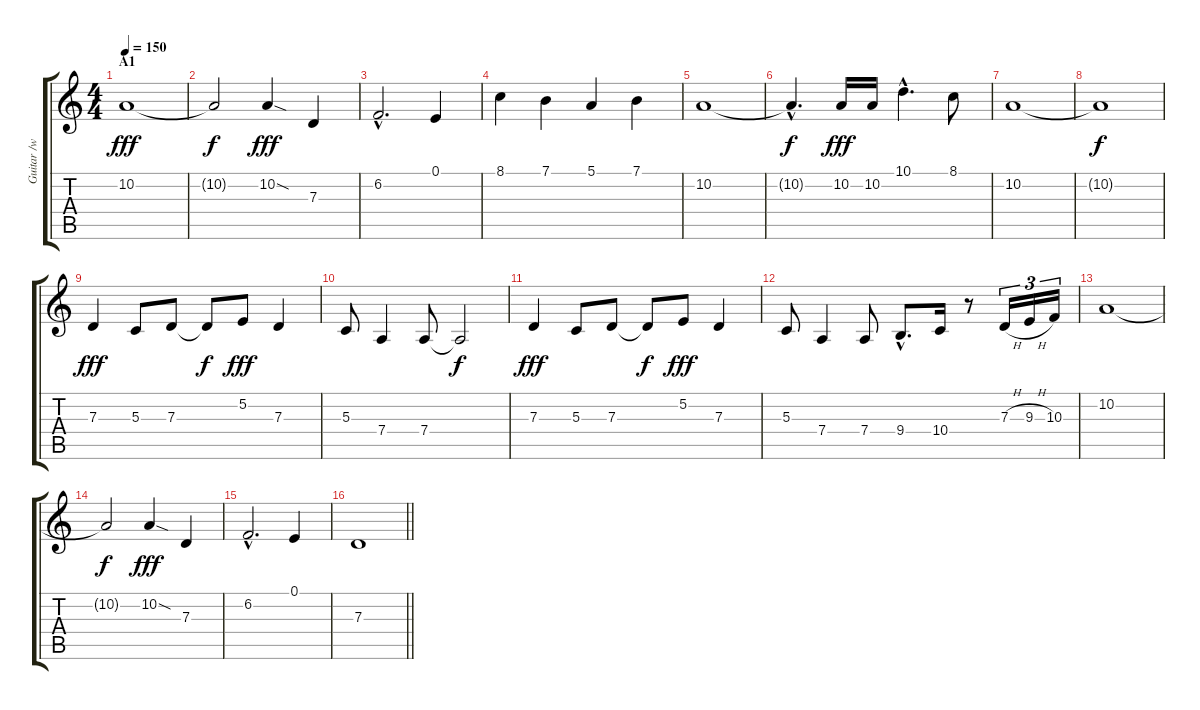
\track ("Guitar /w Synth-Distortion" "Guitar /w ") {instrument lead2sawtooth}
\staff {score tabs}
\tuning (E4 B3 G3 D3 A2 E2) {hide}
\ts (4 4)
\section ("" "A1")
\tempo 150
\clef g2
\ks c
10.2.1{dy fff} |
10.2{t}.2{dy f} 10.2{sod}.4{dy fff} 7.3.4 |
6.2{hac}.2{d} 0.1.4 |
8.1.4 7.1.4 5.1.4 7.1.4 |
10.2.1 |
10.2{hac t}.4{d dy f} 10.2.16{dy fff} 10.2.16 10.1{hac}.4{d} 8.1.8 |
10.2.1 |
10.2{t}.1{dy f} |
7.3.4{dy fff} 5.3.8 7.3.8 7.3{t}.8{dy f} 5.2.8{dy fff} 7.3.4 |
5.3.8 7.4.4 7.4.8 7.4{t}.2{dy f} |
7.3.4{dy fff} 5.3.8 7.3.8 7.3{t}.8{dy f} 5.2.8{dy fff} 7.3.4 |
5.3.8 7.4.4 7.4.8 9.4{hac}.8{d} 10.4.16 r.8 7.3{h}.16{tu (3 2)} 9.3{h}.16{tu (3 2)} 10.3.16{tu (3 2)} |
10.2.1 |
10.2{t}.2{dy f} 10.2{sod}.4{dy fff} 7.3.4 |
6.2{hac}.2{d} 0.1.4 |
\barLineRight lightlight
7.3.1
